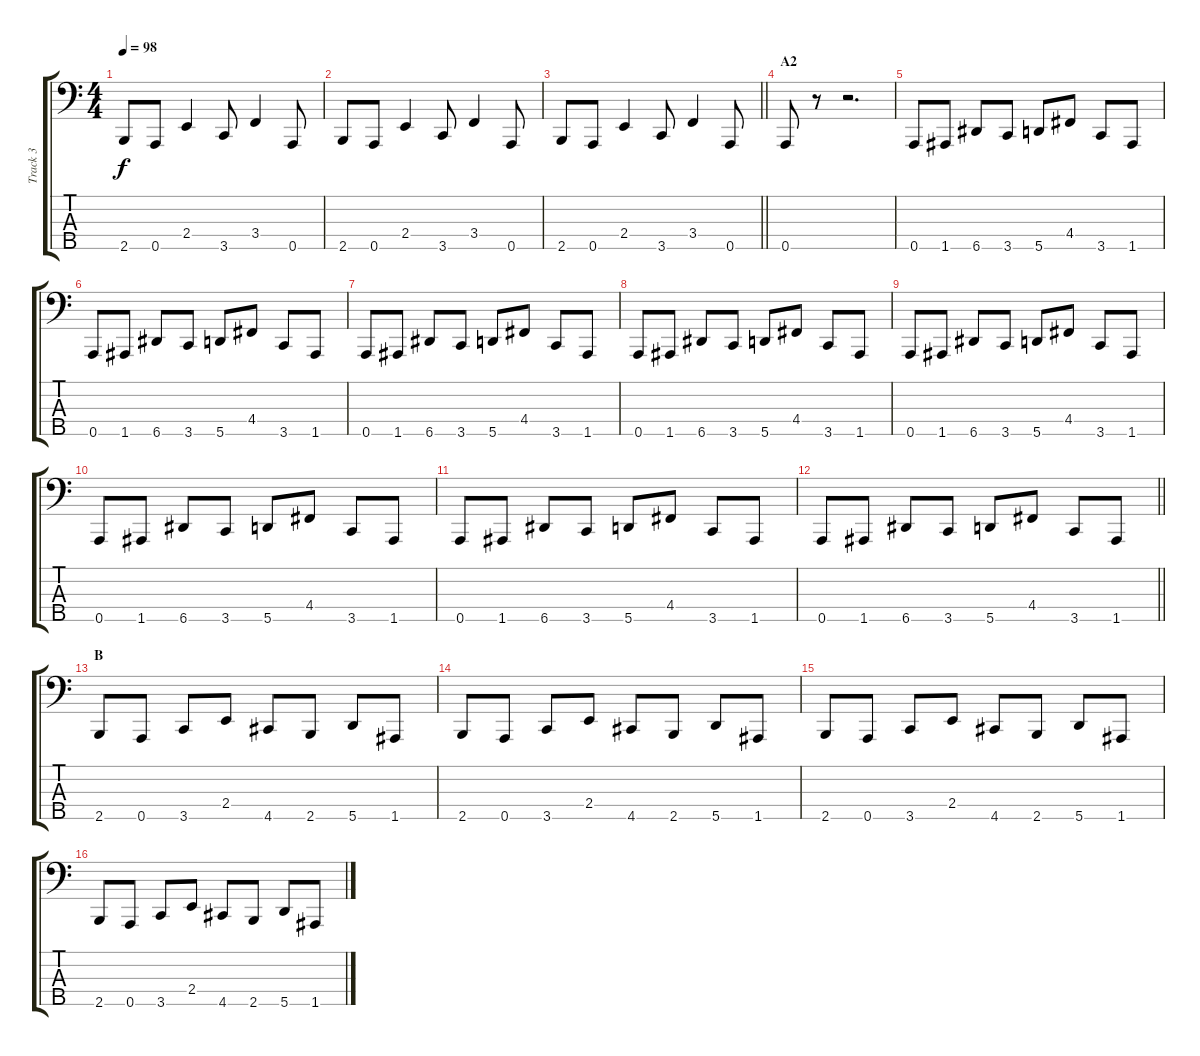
\track ("Track 3" "Track 3") {instrument electricbasspick}
\staff {score tabs}
\tuning (F2 C2 G1 D1 A0) {hide}
\ts (4 4)
\tempo 98
\clef f4
\ks c
2.5.8{dy f} 0.5.8 2.4.4 3.5.8 3.4.4 0.5.8 |
2.5.8 0.5.8 2.4.4 3.5.8 3.4.4 0.5.8 |
\barLineRight lightlight
2.5.8 0.5.8 2.4.4 3.5.8 3.4.4 0.5.8 |
\section ("" "A2")
0.5.8 r.8 r.2{d} |
0.5.8 1.5.8 6.5.8 3.5.8 5.5.8 4.4.8 3.5.8 1.5.8 |
0.5.8 1.5.8 6.5.8 3.5.8 5.5.8 4.4.8 3.5.8 1.5.8 |
0.5.8 1.5.8 6.5.8 3.5.8 5.5.8 4.4.8 3.5.8 1.5.8 |
0.5.8 1.5.8 6.5.8 3.5.8 5.5.8 4.4.8 3.5.8 1.5.8 |
0.5.8 1.5.8 6.5.8 3.5.8 5.5.8 4.4.8 3.5.8 1.5.8 |
0.5.8 1.5.8 6.5.8 3.5.8 5.5.8 4.4.8 3.5.8 1.5.8 |
0.5.8 1.5.8 6.5.8 3.5.8 5.5.8 4.4.8 3.5.8 1.5.8 |
\barLineRight lightlight
0.5.8 1.5.8 6.5.8 3.5.8 5.5.8 4.4.8 3.5.8 1.5.8 |
\section ("" "B")
2.5.8 0.5.8 3.5.8 2.4.8 4.5.8 2.5.8 5.5.8 1.5.8 |
2.5.8 0.5.8 3.5.8 2.4.8 4.5.8 2.5.8 5.5.8 1.5.8 |
2.5.8 0.5.8 3.5.8 2.4.8 4.5.8 2.5.8 5.5.8 1.5.8 |
2.5.8 0.5.8 3.5.8 2.4.8 4.5.8 2.5.8 5.5.8 1.5.8
